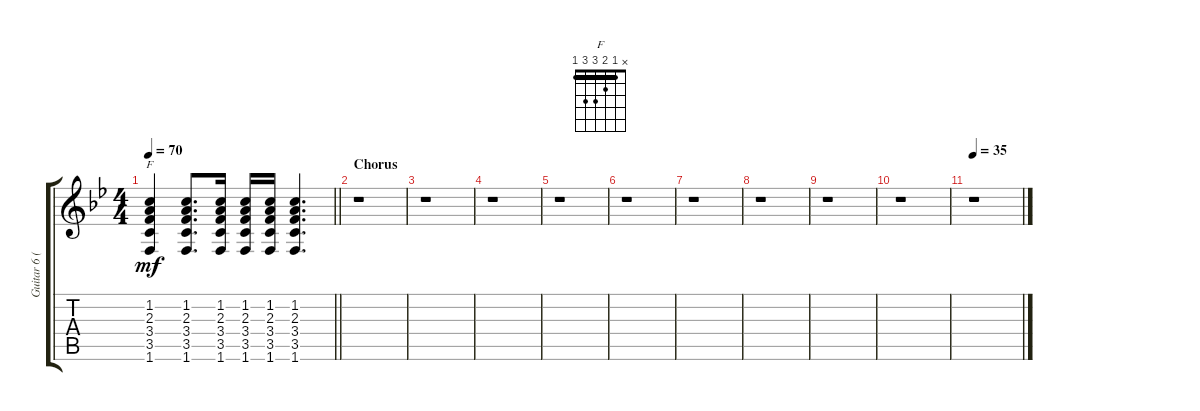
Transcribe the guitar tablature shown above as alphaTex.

\track ("Guitar 6 (slight dist.)" "Guitar 6 (") {instrument distortionguitar}
\staff {score tabs}
\tuning (E4 B3 G3 D3 A2 E2) {hide}
\chord ("F" x 1 2 3 3 1) {barre 1}
\ts (4 4)
\tempo 70
\clef g2
\barLineRight lightlight
\ks gminor
(1.2 2.3 3.4 3.5 1.6).4{ch "F" dy mf} (1.2 2.3 3.4 3.5 1.6).8{d} (1.2 2.3 3.4 3.5 1.6).16 (1.2 2.3 3.4 3.5 1.6).16 (1.2 2.3 3.4 3.5 1.6).16 (1.2 2.3 3.4 3.5 1.6).4{d} |
\section ("" "Chorus")
r.1 |
r.1 |
r.1 |
r.1 |
r.1 |
r.1 |
r.1 |
r.1 |
r.1 |
\tempo 35
r.1
